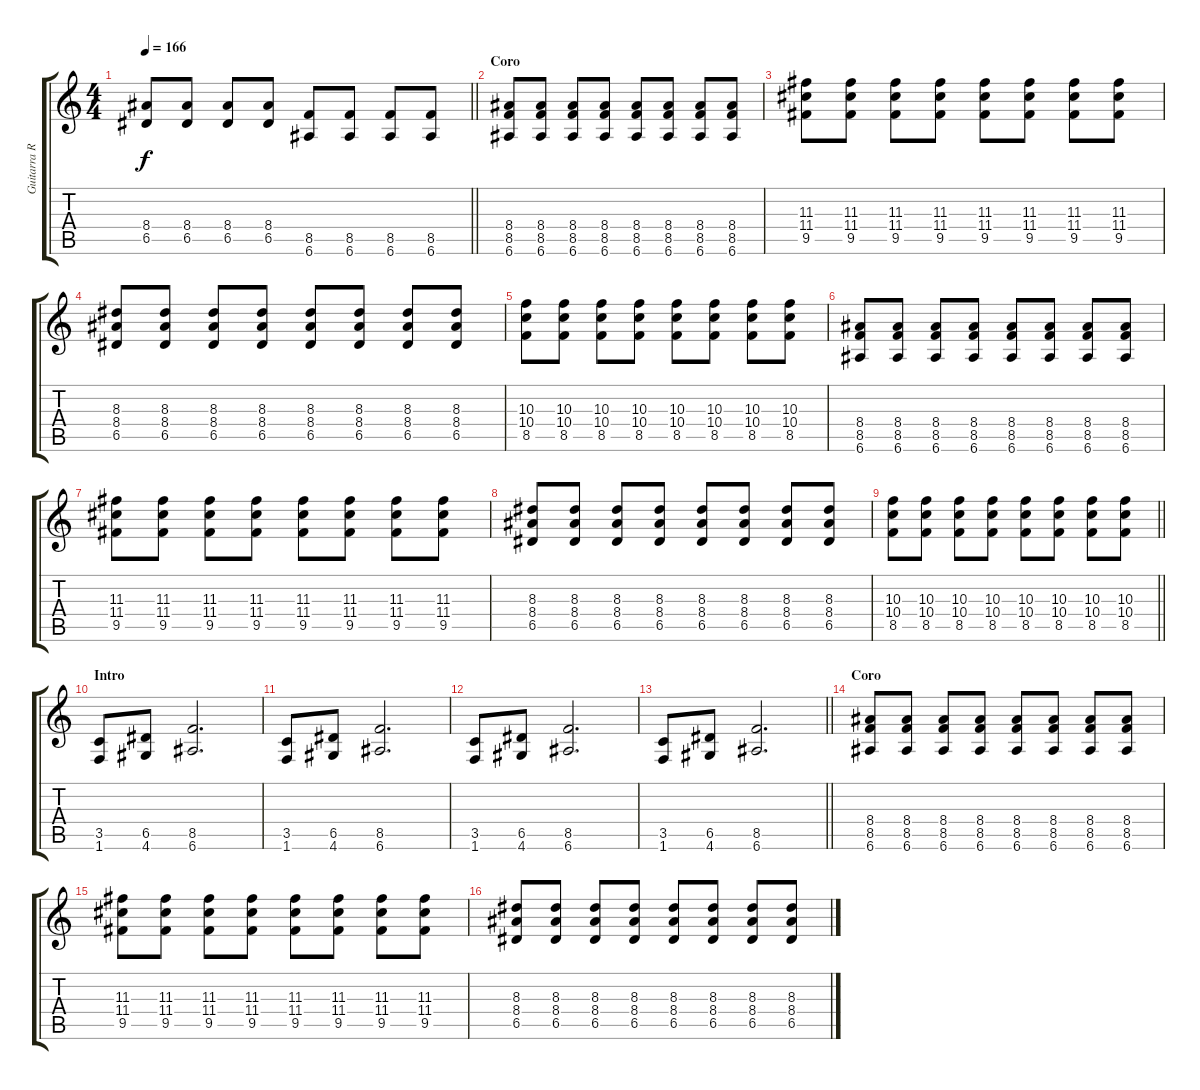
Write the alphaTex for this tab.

\track ("Guitarra Ritmica" "Guitarra R") {instrument overdrivenguitar}
\staff {score tabs}
\tuning (E4 B3 G3 D3 A2 E2) {hide}
\ts (4 4)
\tempo 166
\clef g2
\barLineRight lightlight
\ks c
(8.4 6.5).8{dy f} (8.4 6.5).8 (8.4 6.5).8 (8.4 6.5).8 (8.5 6.6).8 (8.5 6.6).8 (8.5 6.6).8 (8.5 6.6).8 |
\section ("" "Coro")
(8.4 8.5 6.6).8 (8.4 8.5 6.6).8 (8.4 8.5 6.6).8 (8.4 8.5 6.6).8 (8.4 8.5 6.6).8 (8.4 8.5 6.6).8 (8.4 8.5 6.6).8 (8.4 8.5 6.6).8 |
(11.3 11.4 9.5).8 (11.3 11.4 9.5).8 (11.3 11.4 9.5).8 (11.3 11.4 9.5).8 (11.3 11.4 9.5).8 (11.3 11.4 9.5).8 (11.3 11.4 9.5).8 (11.3 11.4 9.5).8 |
(8.3 8.4 6.5).8 (8.3 8.4 6.5).8 (8.3 8.4 6.5).8 (8.3 8.4 6.5).8 (8.3 8.4 6.5).8 (8.3 8.4 6.5).8 (8.3 8.4 6.5).8 (8.3 8.4 6.5).8 |
(10.3 10.4 8.5).8 (10.3 10.4 8.5).8 (10.3 10.4 8.5).8 (10.3 10.4 8.5).8 (10.3 10.4 8.5).8 (10.3 10.4 8.5).8 (10.3 10.4 8.5).8 (10.3 10.4 8.5).8 |
(8.4 8.5 6.6).8 (8.4 8.5 6.6).8 (8.4 8.5 6.6).8 (8.4 8.5 6.6).8 (8.4 8.5 6.6).8 (8.4 8.5 6.6).8 (8.4 8.5 6.6).8 (8.4 8.5 6.6).8 |
(11.3 11.4 9.5).8 (11.3 11.4 9.5).8 (11.3 11.4 9.5).8 (11.3 11.4 9.5).8 (11.3 11.4 9.5).8 (11.3 11.4 9.5).8 (11.3 11.4 9.5).8 (11.3 11.4 9.5).8 |
(8.3 8.4 6.5).8 (8.3 8.4 6.5).8 (8.3 8.4 6.5).8 (8.3 8.4 6.5).8 (8.3 8.4 6.5).8 (8.3 8.4 6.5).8 (8.3 8.4 6.5).8 (8.3 8.4 6.5).8 |
\barLineRight lightlight
(10.3 10.4 8.5).8 (10.3 10.4 8.5).8 (10.3 10.4 8.5).8 (10.3 10.4 8.5).8 (10.3 10.4 8.5).8 (10.3 10.4 8.5).8 (10.3 10.4 8.5).8 (10.3 10.4 8.5).8 |
\section ("" "Intro")
(3.5 1.6).8 (6.5 4.6).8 (8.5 6.6).2{d} |
(3.5 1.6).8 (6.5 4.6).8 (8.5 6.6).2{d} |
(3.5 1.6).8 (6.5 4.6).8 (8.5 6.6).2{d} |
\barLineRight lightlight
(3.5 1.6).8 (6.5 4.6).8 (8.5 6.6).2{d} |
\section ("" "Coro")
(8.4 8.5 6.6).8 (8.4 8.5 6.6).8 (8.4 8.5 6.6).8 (8.4 8.5 6.6).8 (8.4 8.5 6.6).8 (8.4 8.5 6.6).8 (8.4 8.5 6.6).8 (8.4 8.5 6.6).8 |
(11.3 11.4 9.5).8 (11.3 11.4 9.5).8 (11.3 11.4 9.5).8 (11.3 11.4 9.5).8 (11.3 11.4 9.5).8 (11.3 11.4 9.5).8 (11.3 11.4 9.5).8 (11.3 11.4 9.5).8 |
(8.3 8.4 6.5).8 (8.3 8.4 6.5).8 (8.3 8.4 6.5).8 (8.3 8.4 6.5).8 (8.3 8.4 6.5).8 (8.3 8.4 6.5).8 (8.3 8.4 6.5).8 (8.3 8.4 6.5).8
